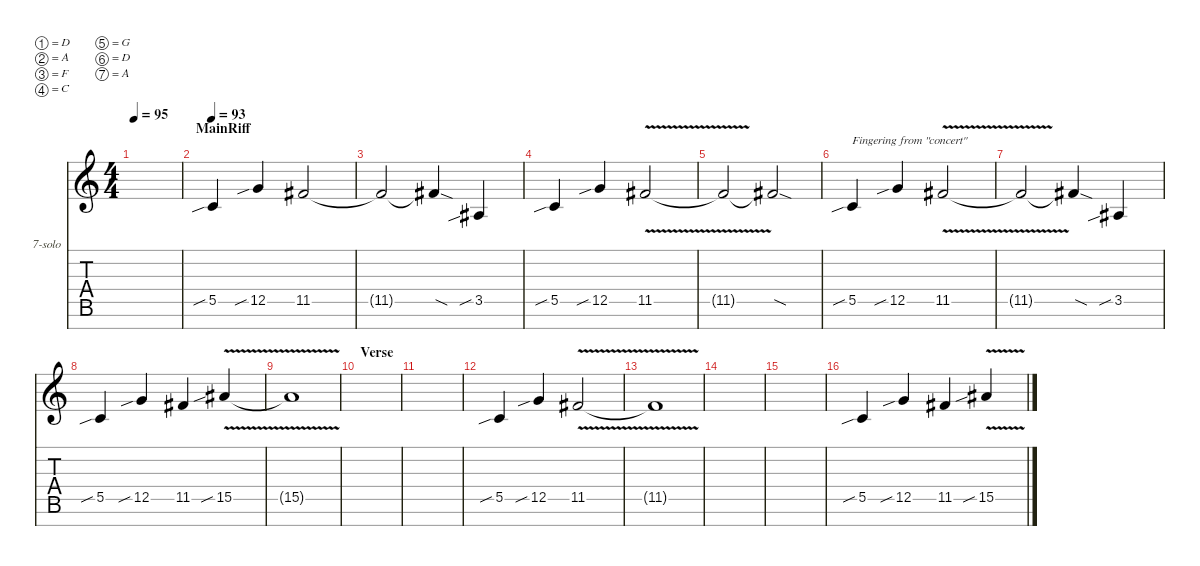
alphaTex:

\defaultSystemsLayout 4
\hideDynamics
\bracketExtendMode nobrackets
\firstSystemTrackNameOrientation horizontal
\otherSystemsTrackNameOrientation horizontal
\track ("7-solo" "7-solo") {instrument distortionguitar}
\staff {score tabs}
\tuning (D4 A3 F3 C3 G2 D2 A1)
\ts (4 4)
\scale
1.03043
\tempo 95
\accidentals auto
\clef g2
\ottava regular
\simile none
\ks c
|
\section ("" "MainRiff")
\scale
0.969568
\tempo 93
5.5{sib}.4{beam Up} 12.5{sib}.4{beam Up} 11.5{acc #}.2{beam Up} |
\scale
1.03043 11.5{t acc #}.2{beam Up} 11.5{sod t acc #}.4{beam Up} 3.5{sib acc #}.4{beam Up} |
\scale
0.969568 5.5{sib}.4{beam Up} 12.5{sib}.4{beam Up} 11.5{v acc #}.2{beam Up} |
\scale
1.03043 11.5{t acc #}.2{beam Up} 11.5{sod t acc #}.2{beam Up} |
\scale
0.969568 5.5{sib}.4{txt "Fingering from \"concert\"" beam Up} 12.5{sib}.4{beam Up} 11.5{v acc #}.2{beam Up} |
\scale
1.03043 11.5{t acc #}.2{beam Up} 11.5{sod t acc #}.4{beam Up} 3.5{sib acc #}.4{beam Up} |
\scale
0.969568 5.5{sib}.4{beam Up} 12.5{sib}.4{beam Up} 11.5{acc #}.4{beam Up} 15.5{v sib acc #}.4{beam Up} |
\scale
1.03043 15.5{t acc #}.1{beam Up} |
\section ("" "Verse")
\scale
0.969568 |
\scale
1.03043 |
\scale
0.969568 5.5{sib}.4{beam Up} 12.5{sib}.4{beam Up} 11.5{v acc #}.2{beam Up} |
\scale
1.03043 11.5{t acc #}.1{beam Up} |
\scale
0.969568 |
\scale
1.03043 |
\scale
0.969568 5.5{sib}.4{beam Up} 12.5{sib}.4{beam Up} 11.5{acc #}.4{beam Up} 15.5{v sib acc #}.4{beam Up}
